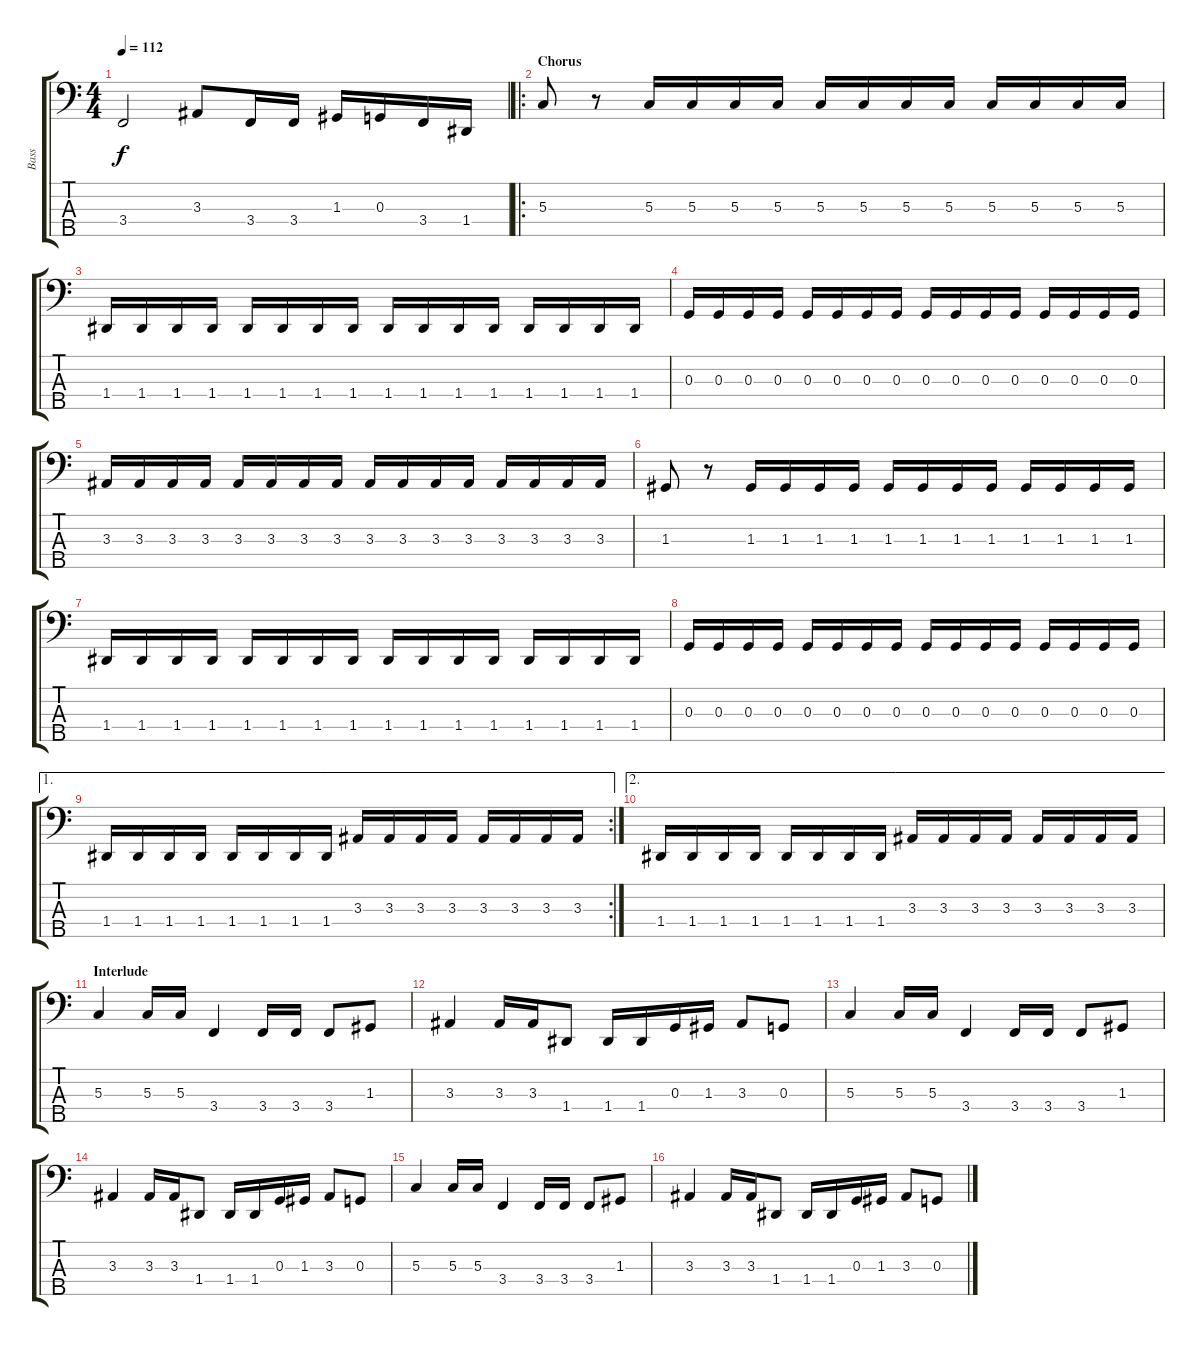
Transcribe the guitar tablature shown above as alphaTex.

\track ("Bass" "Bass") {instrument electricbassfinger}
\staff {score tabs}
\tuning (F2 C2 G1 D1 A0) {hide}
\ts (4 4)
\tempo 112
\clef f4
\ks c
3.4{t}.2{dy f} 3.3.8 3.4.16 3.4.16 1.3.16 0.3.16 3.4.16 1.4.16 |
\ro
\section ("" "Chorus")
5.3.8 r.8 5.3.16 5.3.16 5.3.16 5.3.16 5.3.16 5.3.16 5.3.16 5.3.16 5.3.16 5.3.16 5.3.16 5.3.16 |
1.4.16 1.4.16 1.4.16 1.4.16 1.4.16 1.4.16 1.4.16 1.4.16 1.4.16 1.4.16 1.4.16 1.4.16 1.4.16 1.4.16 1.4.16 1.4.16 |
0.3.16 0.3.16 0.3.16 0.3.16 0.3.16 0.3.16 0.3.16 0.3.16 0.3.16 0.3.16 0.3.16 0.3.16 0.3.16 0.3.16 0.3.16 0.3.16 |
3.3.16 3.3.16 3.3.16 3.3.16 3.3.16 3.3.16 3.3.16 3.3.16 3.3.16 3.3.16 3.3.16 3.3.16 3.3.16 3.3.16 3.3.16 3.3.16 |
1.3.8 r.8 1.3.16 1.3.16 1.3.16 1.3.16 1.3.16 1.3.16 1.3.16 1.3.16 1.3.16 1.3.16 1.3.16 1.3.16 |
1.4.16 1.4.16 1.4.16 1.4.16 1.4.16 1.4.16 1.4.16 1.4.16 1.4.16 1.4.16 1.4.16 1.4.16 1.4.16 1.4.16 1.4.16 1.4.16 |
0.3.16 0.3.16 0.3.16 0.3.16 0.3.16 0.3.16 0.3.16 0.3.16 0.3.16 0.3.16 0.3.16 0.3.16 0.3.16 0.3.16 0.3.16 0.3.16 |
\ae 1
\rc 2
1.4.16 1.4.16 1.4.16 1.4.16 1.4.16 1.4.16 1.4.16 1.4.16 3.3.16 3.3.16 3.3.16 3.3.16 3.3.16 3.3.16 3.3.16 3.3.16 |
\ae 2
1.4.16 1.4.16 1.4.16 1.4.16 1.4.16 1.4.16 1.4.16 1.4.16 3.3.16 3.3.16 3.3.16 3.3.16 3.3.16 3.3.16 3.3.16 3.3.16 |
\section ("" "Interlude")
5.3.4 5.3.16 5.3.16 3.4.4 3.4.16 3.4.16 3.4.8 1.3.8 |
3.3.4 3.3.16 3.3.16 1.4.8 1.4.16 1.4.16 0.3.16 1.3.16 3.3.8 0.3.8 |
5.3.4 5.3.16 5.3.16 3.4.4 3.4.16 3.4.16 3.4.8 1.3.8 |
3.3.4 3.3.16 3.3.16 1.4.8 1.4.16 1.4.16 0.3.16 1.3.16 3.3.8 0.3.8 |
5.3.4 5.3.16 5.3.16 3.4.4 3.4.16 3.4.16 3.4.8 1.3.8 |
3.3.4 3.3.16 3.3.16 1.4.8 1.4.16 1.4.16 0.3.16 1.3.16 3.3.8 0.3.8
